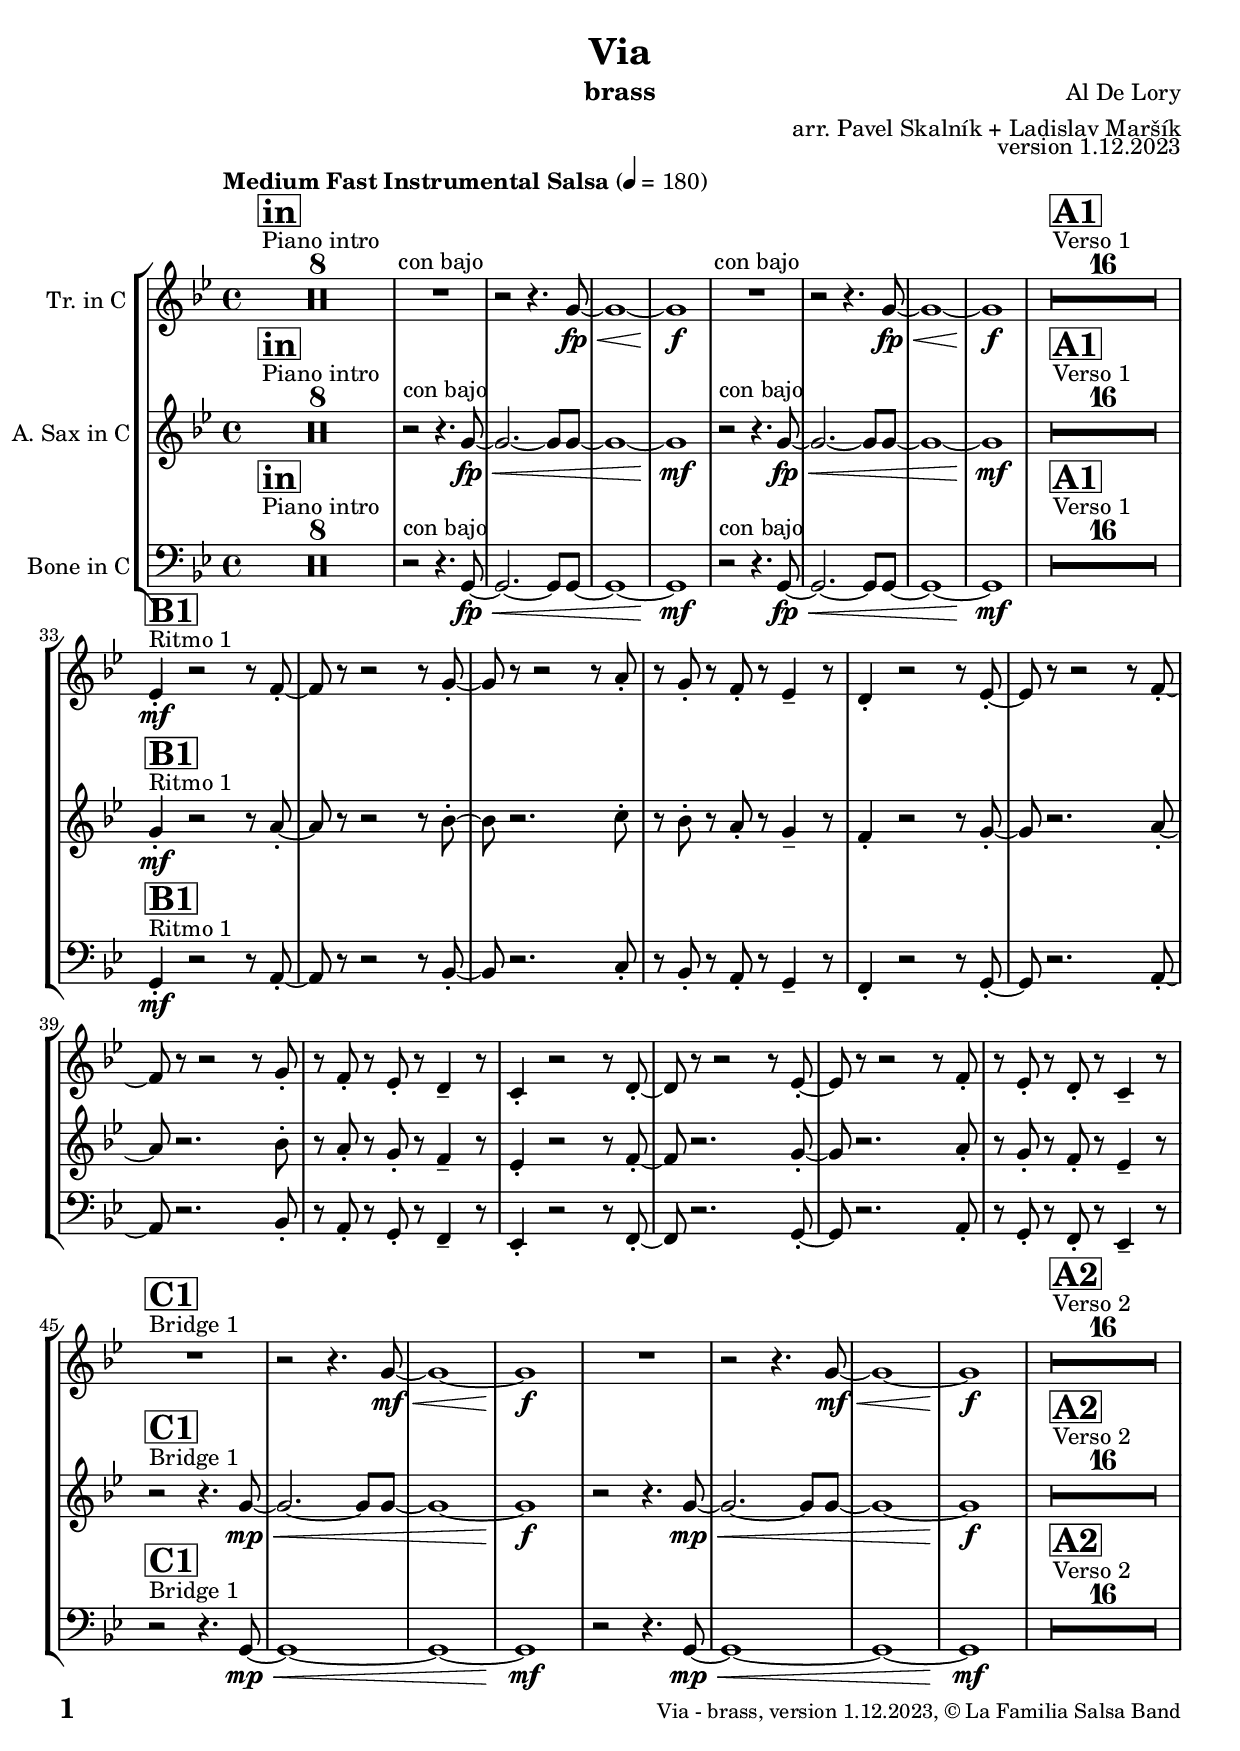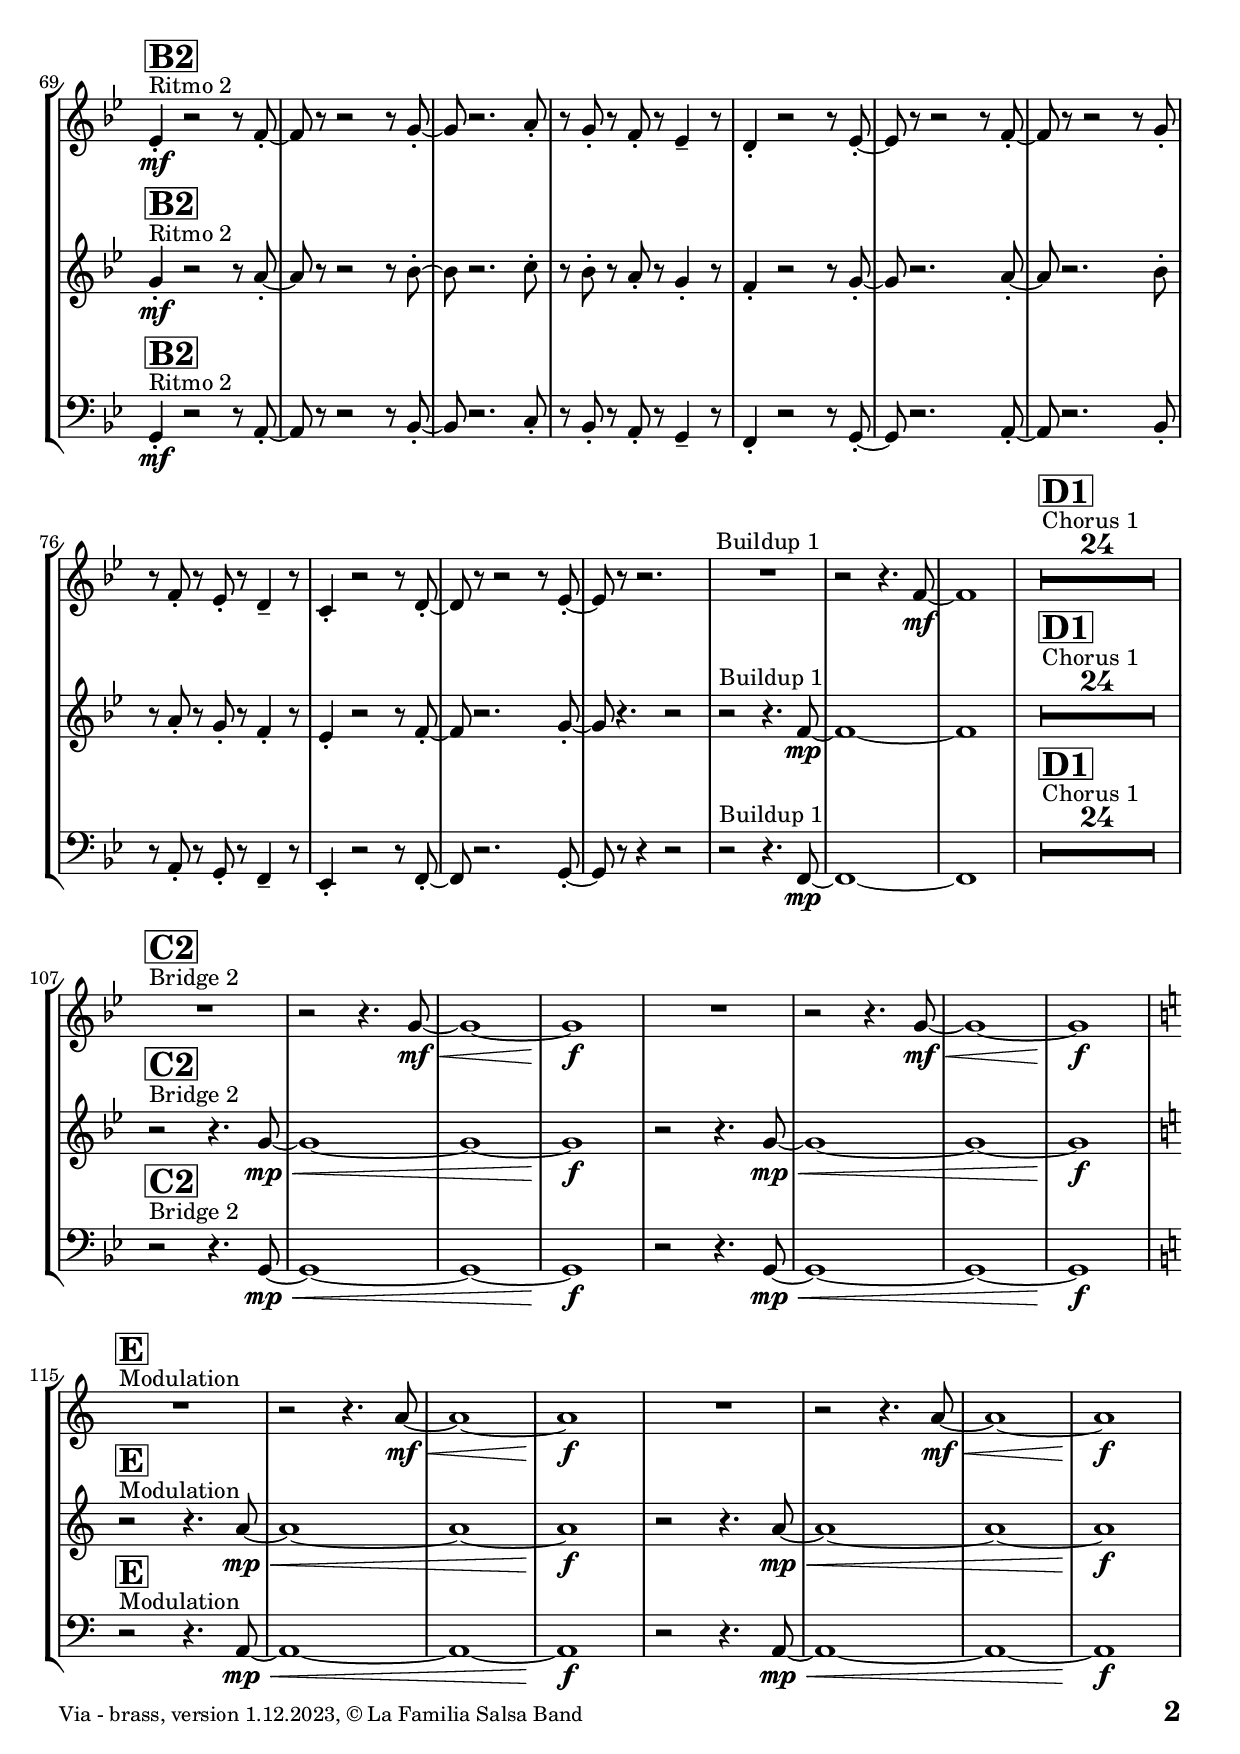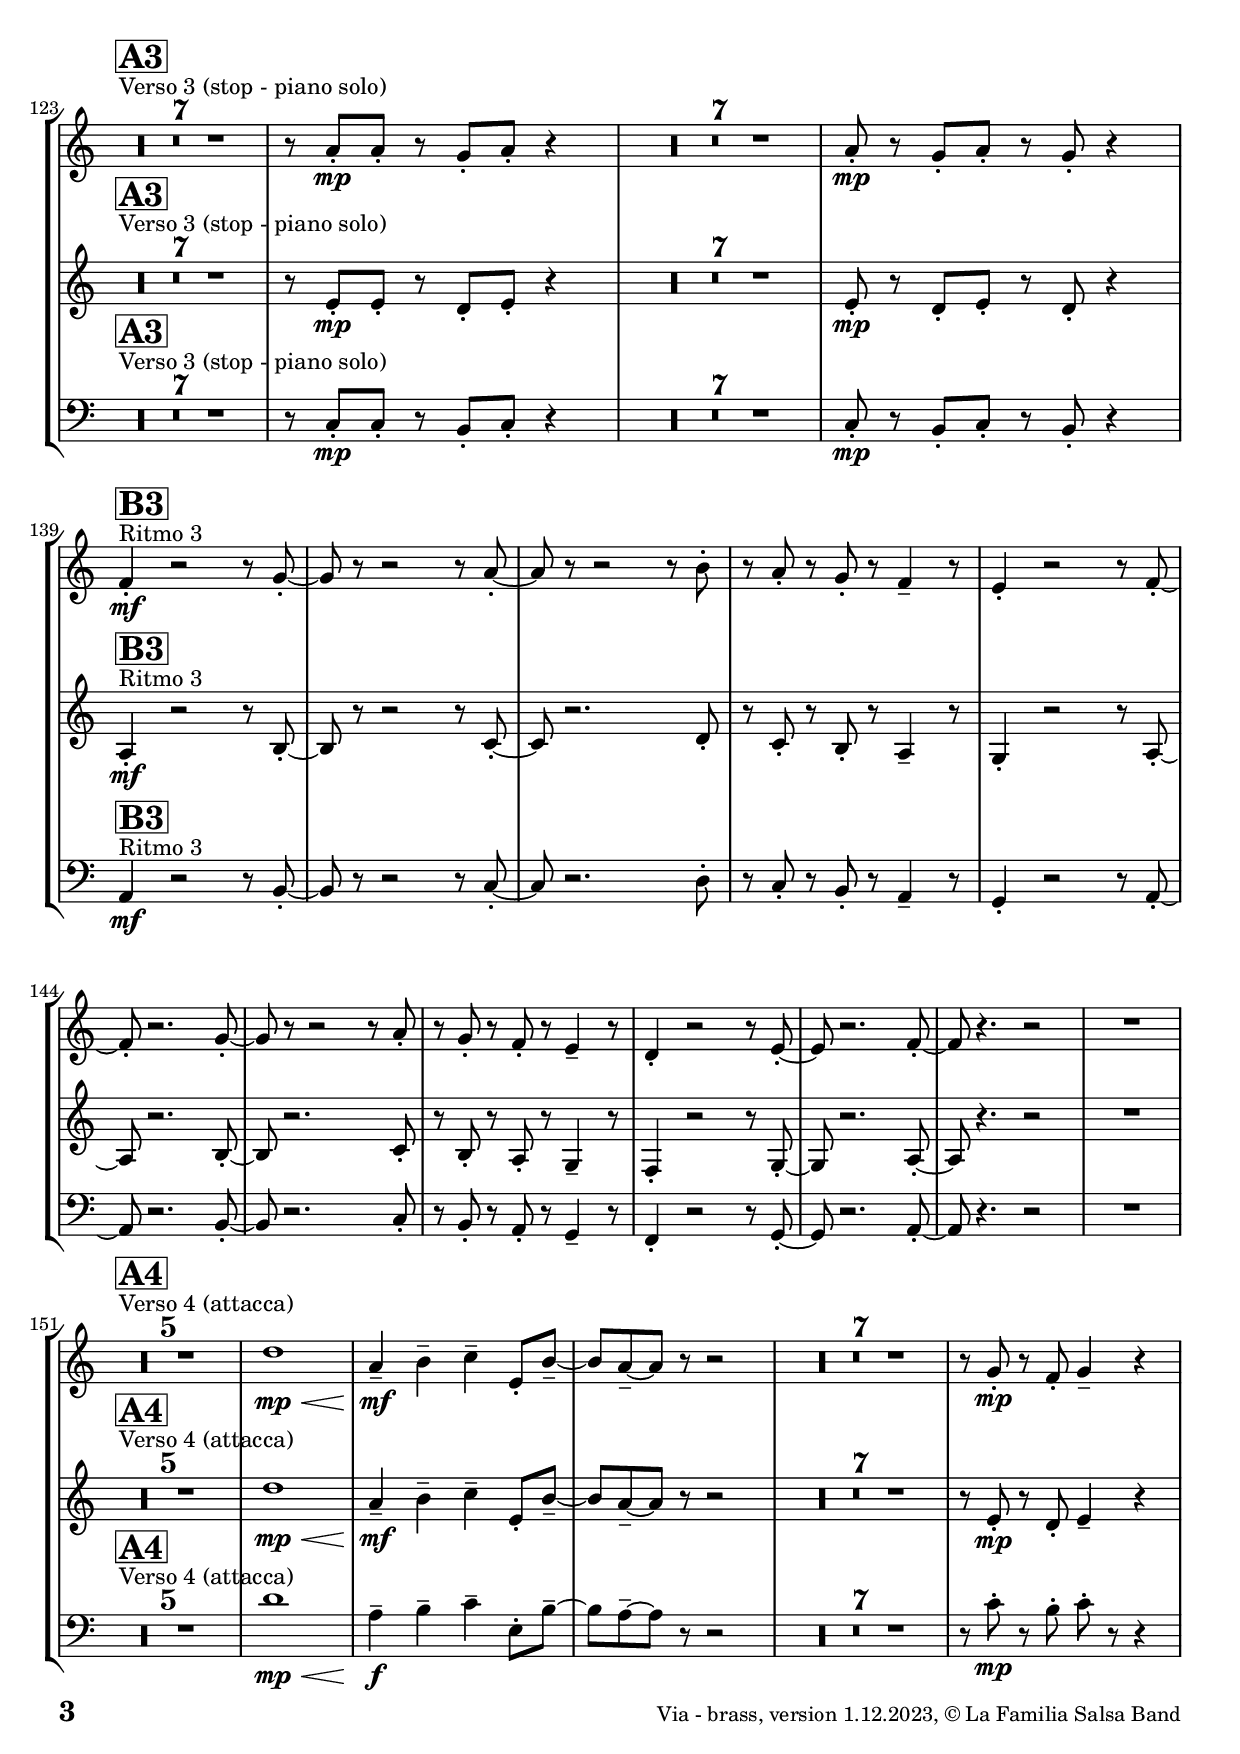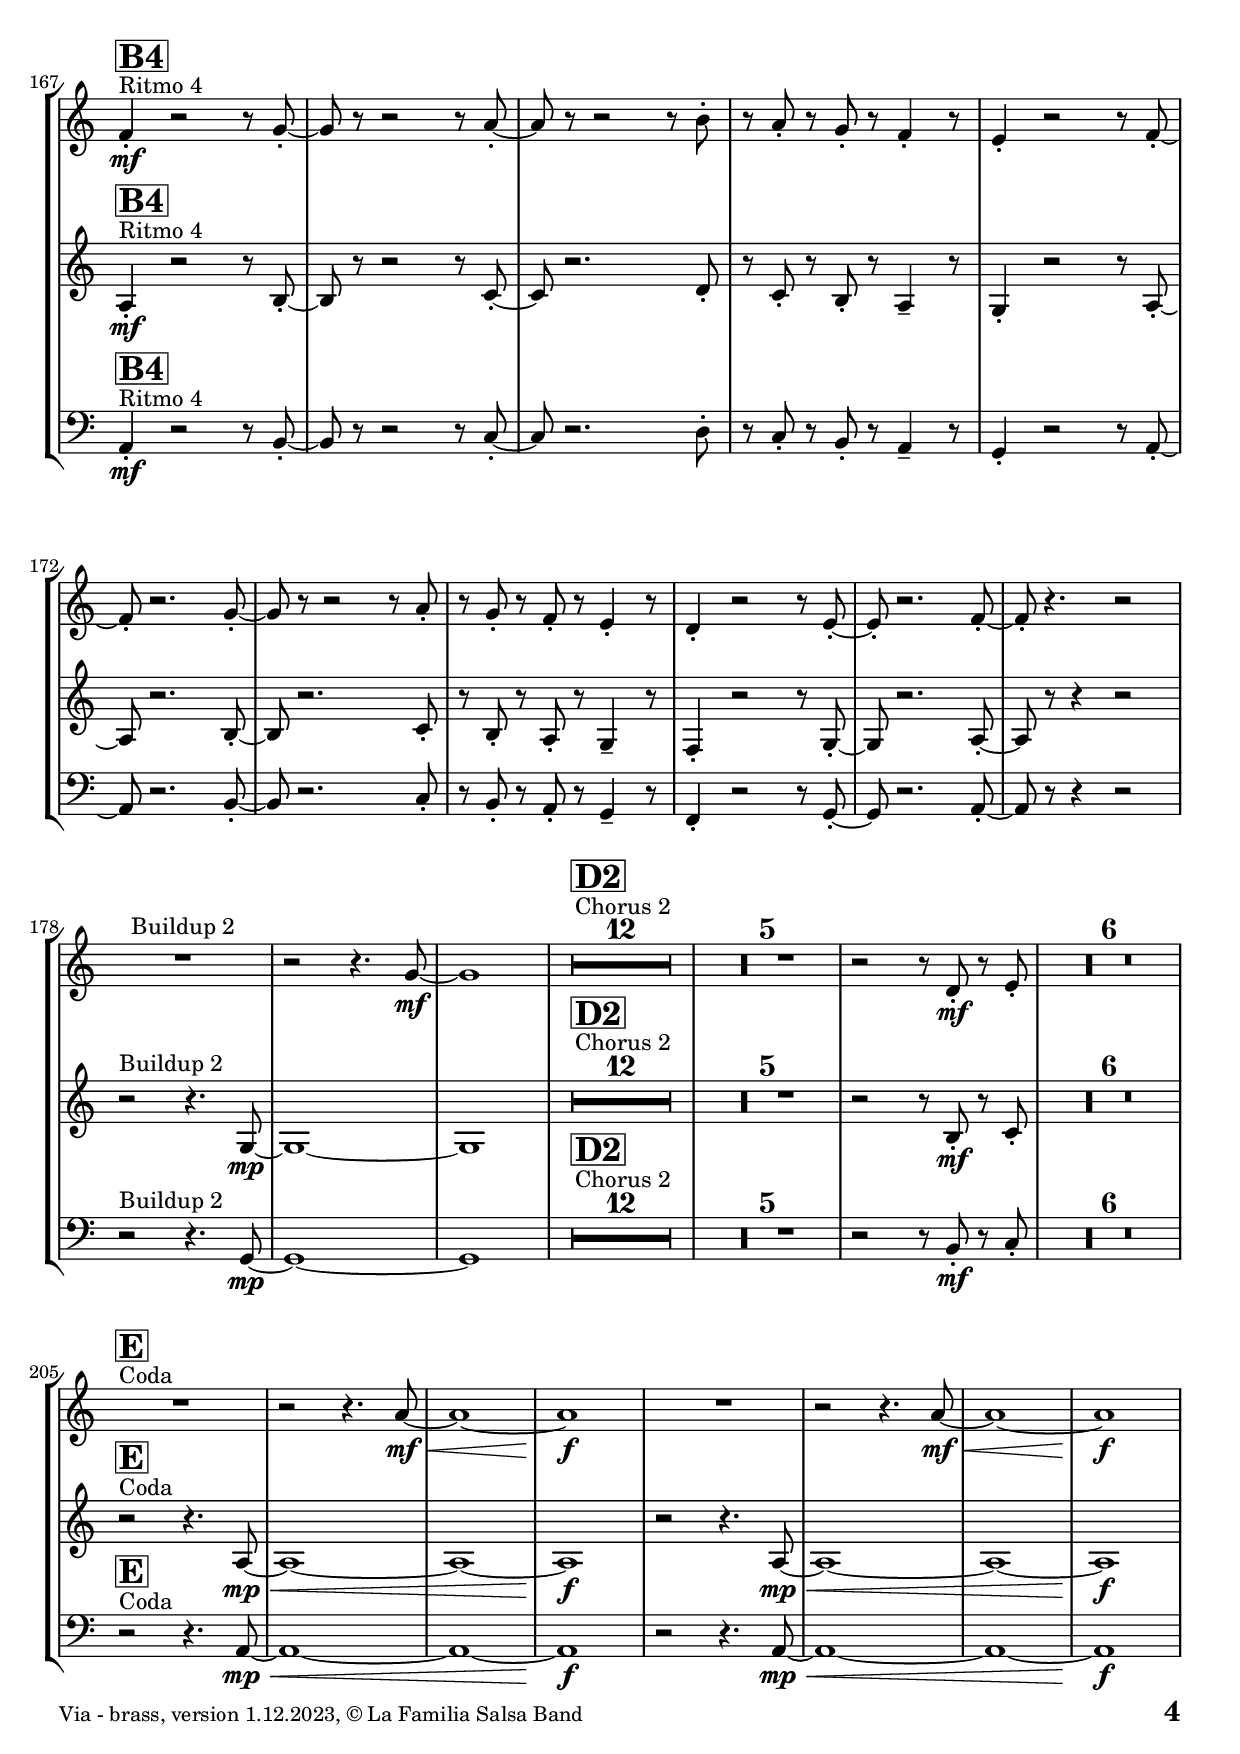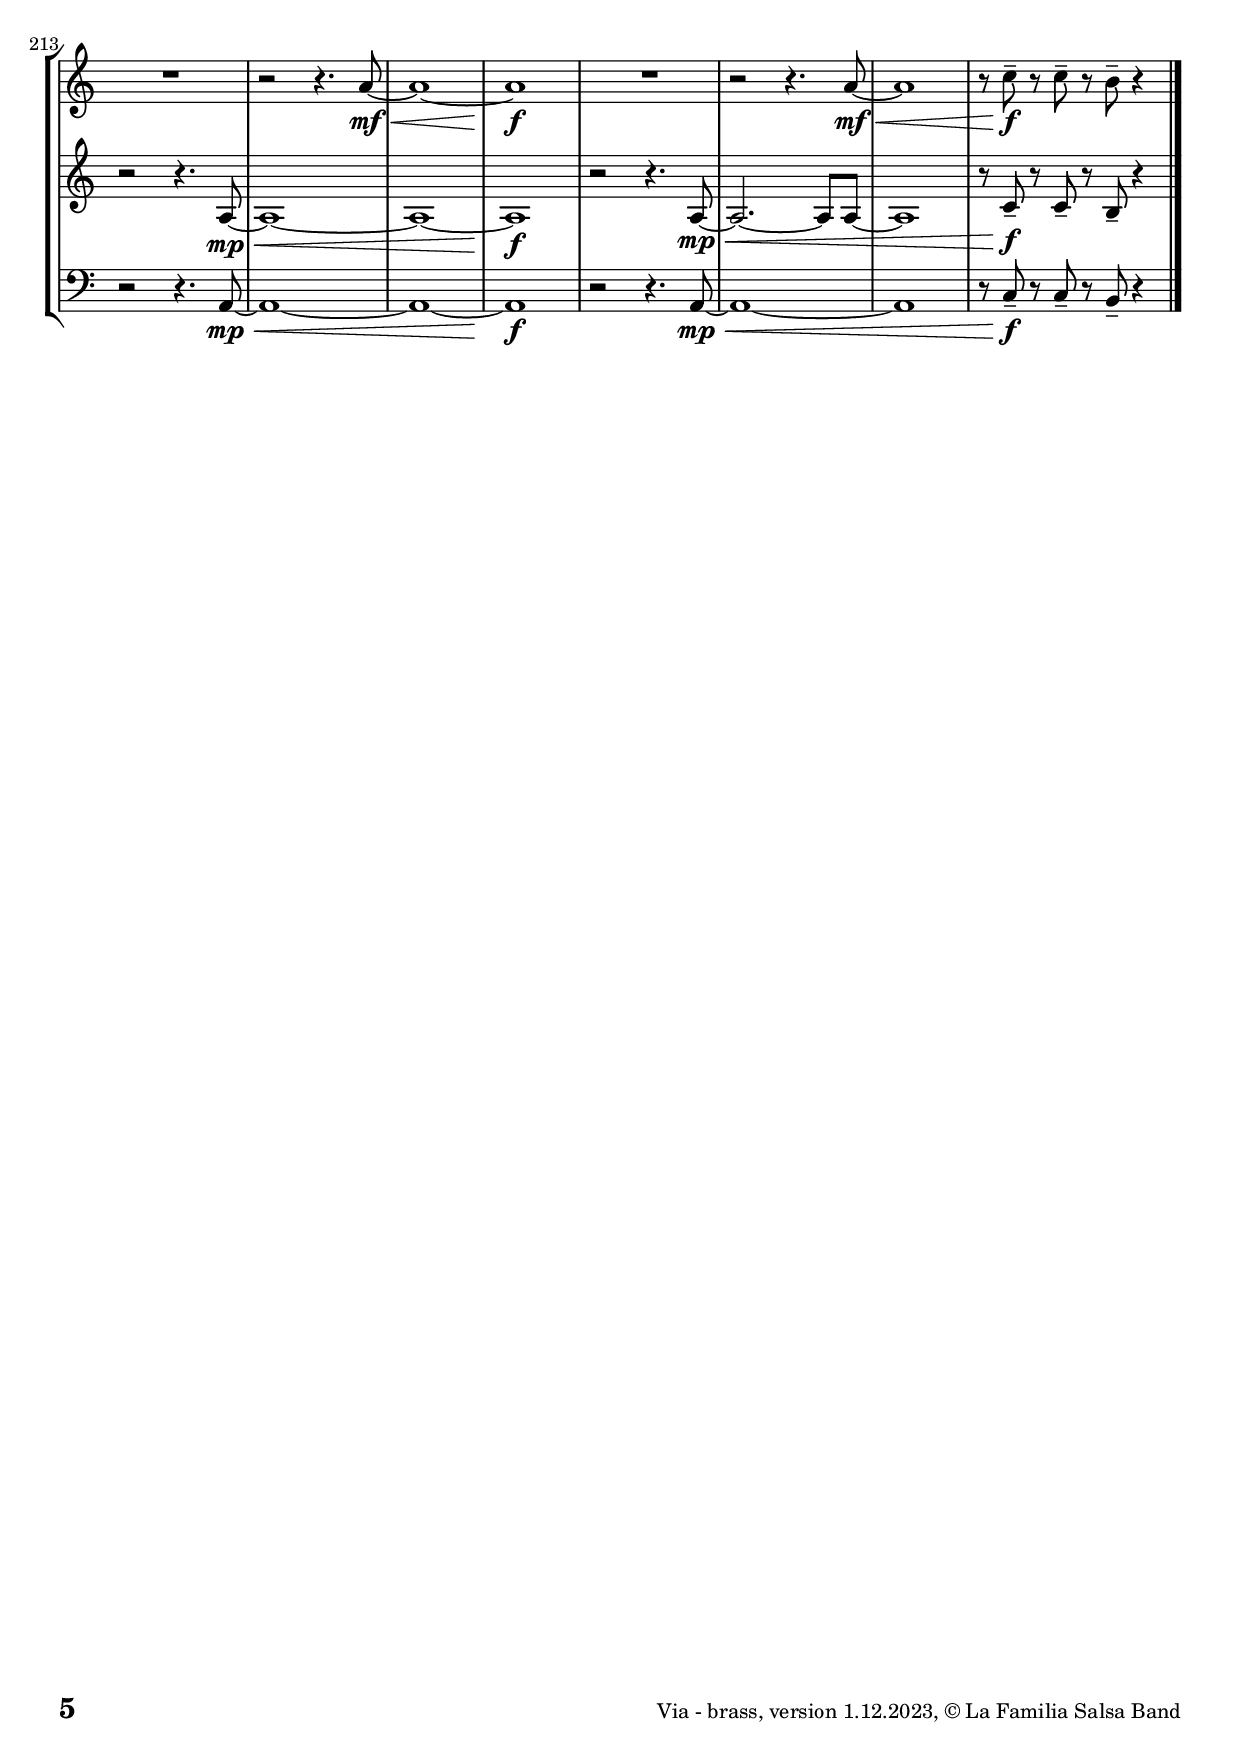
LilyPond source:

\version "2.24.0"

% Sheet revision 2022_09

% for score rendering
% - comment \repeatBracket command
% - comment markups that denote percussion repeats, e.g. ^\markup { \bold { \fontsize #2 "8x" } }
% - use simple page counter, only: \fromproperty #'page:page-number-string

\header {
  title = "Via"
  instrument = "brass"
  composer = "Al De Lory"
  arranger = "arr. Pavel Skalník + Ladislav Maršík"
  opus = "version 1.12.2023"
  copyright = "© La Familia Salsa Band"
}

inst =
#(define-music-function
  (string)
  (string?)
  #{ <>^\markup \abs-fontsize #16 \bold \box #string #})

makePercent = #(define-music-function (note) (ly:music?)
                 (make-music 'PercentEvent 'length (ly:music-length note)))

#(define (test-stencil grob text)
   (let* ((orig (ly:grob-original grob))
          (siblings (ly:spanner-broken-into orig)) ; have we been split?
          (refp (ly:grob-system grob))
          (left-bound (ly:spanner-bound grob LEFT))
          (right-bound (ly:spanner-bound grob RIGHT))
          (elts-L (ly:grob-array->list (ly:grob-object left-bound 'elements)))
          (elts-R (ly:grob-array->list (ly:grob-object right-bound 'elements)))
          (break-alignment-L
           (filter
            (lambda (elt) (grob::has-interface elt 'break-alignment-interface))
            elts-L))
          (break-alignment-R
           (filter
            (lambda (elt) (grob::has-interface elt 'break-alignment-interface))
            elts-R))
          (break-alignment-L-ext (ly:grob-extent (car break-alignment-L) refp X))
          (break-alignment-R-ext (ly:grob-extent (car break-alignment-R) refp X))
          (num
           (markup text))
          (num
           (if (or (null? siblings)
                   (eq? grob (car siblings)))
               num
               (make-parenthesize-markup num)))
          (num (grob-interpret-markup grob num))
          (num-stil-ext-X (ly:stencil-extent num X))
          (num-stil-ext-Y (ly:stencil-extent num Y))
          (num (ly:stencil-aligned-to num X CENTER))
          (num
           (ly:stencil-translate-axis
            num
            (+ (interval-length break-alignment-L-ext)
               (* 0.5
                  (- (car break-alignment-R-ext)
                     (cdr break-alignment-L-ext))))
            X))
          (bracket-L
           (markup
            #:path
            0.1 ; line-thickness
            `((moveto 0.5 ,(* 0.5 (interval-length num-stil-ext-Y)))
              (lineto ,(* 0.5
                          (- (car break-alignment-R-ext)
                             (cdr break-alignment-L-ext)
                             (interval-length num-stil-ext-X)))
                      ,(* 0.5 (interval-length num-stil-ext-Y)))
              (closepath)
              (rlineto 0.0
                       ,(if (or (null? siblings) (eq? grob (car siblings)))
                            -1.0 0.0)))))
          (bracket-R
           (markup
            #:path
            0.1
            `((moveto ,(* 0.5
                          (- (car break-alignment-R-ext)
                             (cdr break-alignment-L-ext)
                             (interval-length num-stil-ext-X)))
                      ,(* 0.5 (interval-length num-stil-ext-Y)))
              (lineto 0.5
                      ,(* 0.5 (interval-length num-stil-ext-Y)))
              (closepath)
              (rlineto 0.0
                       ,(if (or (null? siblings) (eq? grob (last siblings)))
                            -1.0 0.0)))))
          (bracket-L (grob-interpret-markup grob bracket-L))
          (bracket-R (grob-interpret-markup grob bracket-R))
          (num (ly:stencil-combine-at-edge num X LEFT bracket-L 0.4))
          (num (ly:stencil-combine-at-edge num X RIGHT bracket-R 0.4)))
     num))

#(define-public (Measure_attached_spanner_engraver context)
   (let ((span '())
         (finished '())
         (event-start '())
         (event-stop '()))
     (make-engraver
      (listeners ((measure-counter-event engraver event)
                  (if (= START (ly:event-property event 'span-direction))
                      (set! event-start event)
                      (set! event-stop event))))
      ((process-music trans)
       (if (ly:stream-event? event-stop)
           (if (null? span)
               (ly:warning "You're trying to end a measure-attached spanner but you haven't started one.")
               (begin (set! finished span)
                 (ly:engraver-announce-end-grob trans finished event-start)
                 (set! span '())
                 (set! event-stop '()))))
       (if (ly:stream-event? event-start)
           (begin (set! span (ly:engraver-make-grob trans 'MeasureCounter event-start))
             (set! event-start '()))))
      ((stop-translation-timestep trans)
       (if (and (ly:spanner? span)
                (null? (ly:spanner-bound span LEFT))
                (moment<=? (ly:context-property context 'measurePosition) ZERO-MOMENT))
           (ly:spanner-set-bound! span LEFT
                                  (ly:context-property context 'currentCommandColumn)))
       (if (and (ly:spanner? finished)
                (moment<=? (ly:context-property context 'measurePosition) ZERO-MOMENT))
           (begin
            (if (null? (ly:spanner-bound finished RIGHT))
                (ly:spanner-set-bound! finished RIGHT
                                       (ly:context-property context 'currentCommandColumn)))
            (set! finished '())
            (set! event-start '())
            (set! event-stop '()))))
      ((finalize trans)
       (if (ly:spanner? finished)
           (begin
            (if (null? (ly:spanner-bound finished RIGHT))
                (set! (ly:spanner-bound finished RIGHT)
                      (ly:context-property context 'currentCommandColumn)))
            (set! finished '())))
       (if (ly:spanner? span)
           (begin
            (ly:warning "I think there's a dangling measure-attached spanner :-(")
            (ly:grob-suicide! span)
            (set! span '())))))))

\layout {
  \context {
    \Staff
    \consists #Measure_attached_spanner_engraver
    \override MeasureCounter.font-encoding = #'latin1
    \override MeasureCounter.font-size = 0
    \override MeasureCounter.outside-staff-padding = 2
    \override MeasureCounter.outside-staff-horizontal-padding = #0
  }
}

repeatBracket = #(define-music-function
                  (parser location N note)
                  (number? ly:music?)
                  #{
                    \override Staff.MeasureCounter.stencil =
                    #(lambda (grob) (test-stencil grob #{ #(string-append(number->string N) "x") #} ))
                    \startMeasureCount
                    \repeat volta #N { $note }
                    \stopMeasureCount
                  #}
                  )


Trumpet = \new Voice
\transpose c d
\relative c'' {
  \set Staff.instrumentName = \markup {
    \center-align { "Tr. in C" }
  }
  \set Staff.midiInstrument = "trumpet"
  \set Staff.midiMaximumVolume = #1.0

  \key g \minor
  \time 4/4
  \tempo "Medium Fast Instrumental Salsa" 4 = 180

  s1*0
  ^\markup { "Piano intro" }
  \inst "in"
  R1*8

  \repeat volta 2 {
    R1 ^\markup { "con bajo" } |
    r2 r4. g8 \fp \< ~ |
    g1 ~ |
    g1 \f
  }

  s1*0
  ^\markup { "Verso 1" }
  \inst "A1"
  R1*16 \break

  s1*0
  ^\markup { "Ritmo 1" }
  \inst "B1"
  es4 -. \mf r2 r8 f8 -. ~ |
  f8 r8 r2 r8 g8 -. ~ |
  g8 r8 r2 r8 a8 -. |
  r8 g8 -. r8 f8 -. r8 es4 -- r8|
  d4 -. r2 r8 es8 -. ~ |
  es8 r8 r2 r8 f8 -. ~ |
  f8 r8 r2 r8 g8 -. |
  r8 f8 -. r8 es8 -. r8 d4 -- r8 |
  c4 -. r2 r8 d8 -. ~ |
  d8 r8 r2 r8 es8 -. ~ |
  es8 r8 r2 r8 f8 -. |
  r8 es8 -. r8 d8 -. r8 c4 -- r8 | \break
  
  s1*0
  ^\markup { "Bridge 1" }
  \inst "C1"
  \repeat volta 2 {
    R1 |
    r2 r4. g'8 \mf \< ~ |
    g1 ~ |
    g1 \f |
  }

  s1*0
  ^\markup { "Verso 2" }
  \inst "A2"
  R1*16 

  s1*0
  ^\markup { "Ritmo 2" }
  \inst "B2"
  es4 -. \mf r2 r8 f8 -. ~ |
  f8 r8 r2 r8 g8 -. ~ |
  g8 r2. a8 -. |
  r8 g8 -. r8 f8 -. r8 es4 -- r8|
  d4 -. r2 r8 es8 -. ~ |
  es8 r8 r2 r8 f8 -. ~ |
  f8 r8 r2 r8 g8 -. |
  r8 f8 -. r8 es8 -. r8 d4 -- r8 |
  c4 -. r2 r8 d8 -. ~ |
  d8 r8 r2 r8 es8 -. ~ |
  es8 r8 r2. |
  R1 ^\markup { "Buildup 1" } |
  r2 r4. f8 \mf ~ |
  f1 |
  
  s1*0 
  ^\markup { "Chorus 1" }
  \inst "D1"
  R1*24 \break

  s1*0 
  ^\markup { "Bridge 2" }
  \inst "C2"
  \repeat volta 2 {
    R1|
    r2 r4. g8 \mf \< ~ |
    g1 ~ |
    g1 \f
  }
  
  s1*0 
  ^\markup { "Modulation" }
  \key a \minor
  \inst "E"
  \repeat volta 2 {
    R1|
    r2 r4. a8 \mf \< ~ |
    a1 ~ |
    a1 \f
  } \break

  s1*0 
  ^\markup { "Verso 3 (stop - piano solo)" }
  \inst "A3"
  R1*7
  r8 a8 -. \mp a8 -. r8 g8 -. a8 -. r4 |
  R1*7
  a8 -. \mp r8 g8 -. a8 -. r8 g8 -. r4 | \break

  s1*0
  ^\markup { "Ritmo 3" }
  \inst "B3"
  f4 \mf -. r2 r8 g8 -. ~ |
  g8 r8 r2 r8 a8 -. ~ |
  a8 r8 r2 r8 b8 -. |
  r8 a8 -. r8 g8 -. r8 f4 -- r8 |
  e4 -. r2 r8 f8 -. ~ |
  f8 -. r2. g8 -. ~ |
  g8 r8 r2 r8 a8 -. |
  r8 g8 -. r8 f8 -. r8 e4 -- r8 |
  d4 -. r2 r8 e8 -. ~ |
  e8 r2. f8 -. ~ |
  f8 r4. r2 |
  R1 | \break

  s1*0 
  ^\markup { "Verso 4 (attacca)" }
  \inst "A4"
  R1*5
  d'1 \mp \< | 
  a4 \mf -- b4 -- c4 -- e,8 -. b'8 -- ~ |
  b8 a8 -- ~ a8 r8 r2 |
  R1*7|
  r8 g8 -. \mp r8 f8 -. g4 -- r4 | \break
  
   s1*0
  ^\markup { "Ritmo 4" }
  \inst "B4"
  f4 \mf -. r2 r8 g8 -. ~ |
  g8 r8 r2 r8 a8 -. ~ |
  a8 r8 r2 r8 b8 -. |
  r8 a8 -. r8 g8 -. r8 f4 -. r8 |
  e4 -. r2 r8 f8 -. ~ |
  f8 -. r2. g8 -. ~ |
  g8 r8 r2 r8 a8 -. |
  r8 g8 -. r8 f8 -. r8 e4 -. r8 |
  d4 -. r2 r8 e8 -. ~ |
  e8 -. r2. f8 -. ~ |
  f8 -. r4. r2| \break
  
  R1 ^\markup { "Buildup 2" } |
  r2 r4.  g8 \mf ~ |
  g1 |
  
  s1*0 
  ^\markup { "Chorus 2" }
  \inst "D2"
  R1*12 |
  R1 * 5
  r2 r8 d8 -. \mf r8 e8 -. |
  R1*6 \break

  s1*0 
  ^\markup { "Coda" }
  \inst "E"
  \repeat volta 4 {
    R1 |
    \alternative {
      {
        r2 r4. a8 \mf \< ~ |
    a1 ~ |
    a1 \f
      }
      {
        r2 r4. a8 \mf \< ~ |
        a1 |
        r8 c8 -- \f r8 c8 -- r8 b8 -- r4 |
      }
    }
  }

  \label #'lastPage
  \bar "|."
}

Sax = \new Voice
\transpose c a'
\relative c' {
  \set Staff.instrumentName = \markup {
    \center-align { "A. Sax in C" }
  }
  \set Staff.midiInstrument = "Trombone"
  \set Staff.midiMaximumVolume = #1.0

  \key g \minor
  \time 4/4
  \tempo "Medium Fast Instrumental Salsa" 4 = 180

  s1*0
  ^\markup { "Piano intro" }
  \inst "in"
  R1*8
  
  \repeat volta 2 { r2 ^\markup { "con bajo" } r4.g8 \fp \< ~|g2.~g8g8~|g1~|g1 \mf }
  s1*0
  ^\markup { "Verso 1" }
  \inst "A1"
  R1*16 \break
  
    s1*0
  ^\markup { "Ritmo 1" }
  \inst "B1"
  g4  -. \mf r2r8a8 -. ~| a8 r8r2r8bes8 -. ~| bes8 r2.c8 -. | r8bes8 -. r8a8 -. r8g4 -- r8|
  f4 -. r2r8g8 -. ~| g8 r2.a8 -. ~| a8 r2.bes8 -. | r8a8 -. r8g8 -. r8f4 -- r8|
  es4 -. r2r8f8 -. ~| f8 r2.g8 -. ~| g8 r2.a8 -. | r8g8 -. r8f8 -. r8es4 -- r8| \break 

   s1*0
  ^\markup { "Bridge 1" }
  \inst "C1"
  \repeat volta 2 { r2 r4.g8 \mp \< ~|g2.~g8g8~|g1~|g1 \f }

  s1*0
  ^\markup { "Verso 2" }
  \inst "A2"
  R1*16 
  
    s1*0
  ^\markup { "Ritmo 2" }
  \inst "B2"
  g4 \mf -. r2r8a8 -. ~| a8 r8r2r8bes8 -. ~| bes8 r2.c8 -. | r8bes8 -. r8a8 -. r8g4 -. r8|
  f4 -. r2r8g8 -. ~| g8 r2.a8 -. ~| a8 r2.bes8 -. | r8a8 -. r8g8 -. r8f4 -. r8|
  es4 -. r2r8f8 -. ~| f8 r2.g8 -. ~| g8 r4. r2 | r2  ^\markup { "Buildup 1" } r4. f8 \mp ~|f1~|f1
  s1*0 
  ^\markup { "Chorus 1" }
  \inst "D1"
  R1*24 \break
  s1*0 
  ^\markup { "Bridge 2" }
  \inst "C2"
  \repeat volta 2 { r2 r4.g8 \mp \< ~|g1~|g1~|g1 \f }
  s1*0 
  ^\markup { "Modulation" }
  \key a \minor
  \inst "E"
  \repeat volta 2 { r2 r4.a8~\mp \< |a1~|a1~|a1 \f }
  
    s1*0 
  ^\markup { "Verso 3 (stop - piano solo)" }
  \inst "A3"
  R1*7
  r8e8 -. \mp e8 -. r8d8 -. e8 -. r4| R1*7| e8 \mp -. r8d8 -. e8 -. r8d8 -. r4| \break
  
    s1*0
  ^\markup { "Ritmo 3" }
  \inst "B3"
  a4 \mf -. r2r8b8 -. ~| b8r8r2r8c8 -. ~| c8 r2.d8 -. | r8c8 -. r8b8 -. r8a4 -- r8|
  g4 -. r2r8a8 -. ~| a8r2.b8 -. ~| b8 r2.c8 -. | r8b8 -. r8a8 -. r8g4 -- r8|
  f4 -. r2r8g8 -. ~| g8r2.a8 -. ~| a8 r4. r2 |
  R1 | \break
  s1*0 
  ^\markup { "Verso 4 (attacca)" }
  \inst "A4"
  R1*5
  d'1  \mp \< |a4 \mf -- b4 -- c4 -- e,8 -. b'8 --~  |b8 a8-- ~ a8 r8 r2|
  R1*7|
  r8e8 \mp -. r8d8 -. e4 -- r4 | \break
  
     s1*0
  ^\markup { "Ritmo 4" }
  \inst "B4"
  a, 4 \mf -. r2r8b8 -. ~| b8r8r2r8c8 -. ~| c8 r2.d8 -. | r8c8 -. r8b8 -. r8a4 -- r8|
  g4 -. r2r8a8 -. ~| a8r2.b8 -. ~| b8 r2.c8 -. | r8b8 -. r8a8 -. r8g4 -- r8|
  f4 -. r2r8g8 -. ~| g8r2.a8 -. ~| a8 r8 r4 r2| \break
  
  r2 ^\markup { "Buildup 2" }  r4.g8 \mp ~ |g1 ~|g1|
  s1*0 
  ^\markup { "Chorus 2" }
  \inst "D2"
  R1*12
  R1 * 5
  r2r8b8\mf -. r8c8 -.  |
  R1*6| \break
  
  s1*0 
  ^\markup { "Coda" }
  \inst "E"

  \repeat volta 4 {
    
    r2 r4.a8~ \mp \< |
    
    \alternative {
      {
    a1~|a1~|a1 \f
      } 
      {
        a2. ~a8a8~|a1 |r8c8 \f -- r8c8 -- r8b8 --r4|
      }
    }
  }

  \label #'lastPage
  \bar "|."
}

Trombone = \new Voice
\relative c {
  \set Staff.instrumentName = \markup {
    \center-align { "Bone in C" }
  }
  \set Staff.midiInstrument = "Trombone"
  \set Staff.midiMaximumVolume = #1.0

\clef bass
  \key g \minor
  \time 4/4
  \tempo "Medium Fast Instrumental Salsa" 4 = 180

  s1*0
  ^\markup { "Piano intro" }
  \inst "in"
  R1*8

\repeat volta 2 { r2 ^\markup { "con bajo" }  r4.g8 \fp \<~|g2.~g8g8~|g1~|g1 \mf }
  s1*0
  ^\markup { "Verso 1" }
  \inst "A1"
  R1*16 \break
  
      s1*0
  ^\markup { "Ritmo 1" }
  \inst "B1"
g4 \mf -. r2r8a8 -. ~| a8r8r2r8bes8 -. ~| bes8 r2.c8 -. | r8bes8 -. r8a8 -. r8g4 -- r8|
f4 -. r2r8g8 -. ~| g8r2.a8 -. ~| a8 r2.bes8 -. | r8a8 -. r8g8 -. r8f4 -- r8|
es4 -. r2r8f8 -. ~| f8r2.g8 -. ~| g8 r2.a8 -. | r8g8 -. r8f8 -. r8es4 -- r8| \break

   s1*0
  ^\markup { "Bridge 1" }
  \inst "C1"
\repeat volta 2 { r2 r4.g8  \mp \<  ~|g1~|g1~|g1 \mf }
  s1*0
  ^\markup { "Verso 2" }
  \inst "A2"
  R1*16 
  
      s1*0
  ^\markup { "Ritmo 2" }
  \inst "B2"
g4 \mf -. r2r8a8 -. ~| a8r8r2r8bes8 -. ~| bes8 r2.c8 -. | r8bes8 -. r8a8 -. r8g4 -- r8|
f4 -. r2r8g8 -. ~| g8r2.a8 -. ~| a8 r2.bes8 -. | r8a8 -. r8g8 -. r8f4 -- r8|
es4 -. r2r8f8 -. ~| f8r2.g8 -. ~| g8 r8r4r2|r2 ^\markup { "Buildup 1" }  r4.f8 \mp ~|f1~|f 1
 s1*0 
  ^\markup { "Chorus 1" }
  \inst "D1"
  R1*24 \break 
  s1*0 
  ^\markup { "Bridge 2" }
  \inst "C2"
\repeat volta 2 { r2 r4.g8 \mp \< ~|g1~|g1~|g1 \f }
  s1*0 
  ^\markup { "Modulation" }
  \key a \minor
  \inst "E"
\repeat volta 2 { r2 r4.a8 \mp \< ~|a1~|a1~|a1 \f }

  
    s1*0 
  ^\markup { "Verso 3 (stop - piano solo)" }
  \inst "A3"
  R1*7
r8c8 \mp -. c8 -. r8b8 -. c8 -. r4| R1*7| c8 \mp -. r8b8 -. c8 -. r8b8 -. r4| \break

  s1*0
  ^\markup { "Ritmo 3" }
  \inst "B3"
a4 \mf r2r8b8 -. ~| b8r8r2r8c8 -. ~| c8 r2.d8 -. | r8c8 -. r8b8 -. r8a4 -- r8|
g4 -. r2r8a8 -. ~| a8r2.b8 -. ~| b8 r2.c8 -. | r8b8 -. r8a8 -. r8g4 -- r8|
f4 -. r2r8g8 -. ~| g8r2.a8 -. ~| a8 r4. r2 |
  R1 | \break
  s1*0 
  ^\markup { "Verso 4 (attacca)" }
  \inst "A4"
R1*5
d'1 \mp \< |a4 \f -- b4 -- c4 -- e,8 -. b'8 -- ~| b8 a8 -- ~ a8 r8 r2|
R1*7|
r8c8 \mp -. r8b8 -. c8 -. r8r4 | \break

     s1*0
  ^\markup { "Ritmo 4" }
  \inst "B4"
a,4 \mf -. r2r8b8 -. ~| b8r8r2r8c8 -. ~| c8 r2.d8 -. | r8c8 -. r8b8 -. r8a4 -- r8|
g4 -. r2r8a8 -. ~| a8r2.b8 -. ~| b8 r2.c8 -. | r8b8 -. r8a8 -. r8g4 -- r8|
f4 -. r2r8g8 -. ~| g8r2.a8 -. ~| a8 r8 r4 r2|r2 ^\markup { "Buildup 2" } r4.g8 \mp ~ |g1~|g1 |
s1*0 
  ^\markup { "Chorus 2" }
  \inst "D2"
  R1*12
  R1 * 5
r2r8b8 \mf -. r8c8 -. |R1*6| \break
  s1*0 
  ^\markup { "Coda" }
  \inst "E"
\repeat volta 4 {
  r2 r4.a8 \mp \< ~|
                  \alternative { 
                   {
                     a1~|
                  a1~|
                  a1 \f 
                   }
                   {
                     a1 ~|a1|r8c8 \f -- r8c8 -- r8b8 -- r4|
                   }
                  }
}

  \label #'lastPage
  \bar "|."
}

\score {
  \compressMMRests \unfoldRepeats {
    \new StaffGroup \with {
      \consists "Volta_engraver"
    }<<
      \new Staff << \transpose d c \Trumpet >>
      \new Staff << \transpose a c \Sax >>
      \new Staff << \Trombone >>
    >>
  }
  \layout {
    \context {
      \Score
      \remove "Volta_engraver"
    }
  }
}

\score {
  \unfoldRepeats {
    <<
      \transpose d c  \Trumpet 
      \transpose a c \Sax 
      \Trombone
    >>
  }
  \midi { } 
}

\paper {
  system-system-spacing =
  #'((basic-distance . 15)
     (minimum-distance . 10)
     (padding . 1)
     (stretchability . 60))
  between-system-padding = #2
  bottom-margin = 5\mm

  print-page-number = ##t
  print-first-page-number = ##t
  oddHeaderMarkup = \markup \fill-line { " " }
  evenHeaderMarkup = \markup \fill-line { " " }
  oddFooterMarkup = \markup {
    \fill-line {
      \bold \fontsize #2
      %\concat { \fromproperty #'page:page-number-string "/" \page-ref #'lastPage "0" "?" }
      \fromproperty #'page:page-number-string 

      \fontsize #-1
      \concat { \fromproperty #'header:title " - " \fromproperty #'header:instrument ", " \fromproperty #'header:opus ", " \fromproperty #'header:copyright }
    }
  }
  evenFooterMarkup = \markup {
    \fill-line {
      \fontsize #-1
      \concat { \fromproperty #'header:title " - " \fromproperty #'header:instrument ", " \fromproperty #'header:opus ", " \fromproperty #'header:copyright }

      \bold \fontsize #2
      %\concat { \fromproperty #'page:page-number-string "/" \page-ref #'lastPage "0" "?" }
      \fromproperty #'page:page-number-string
    }
  }
}